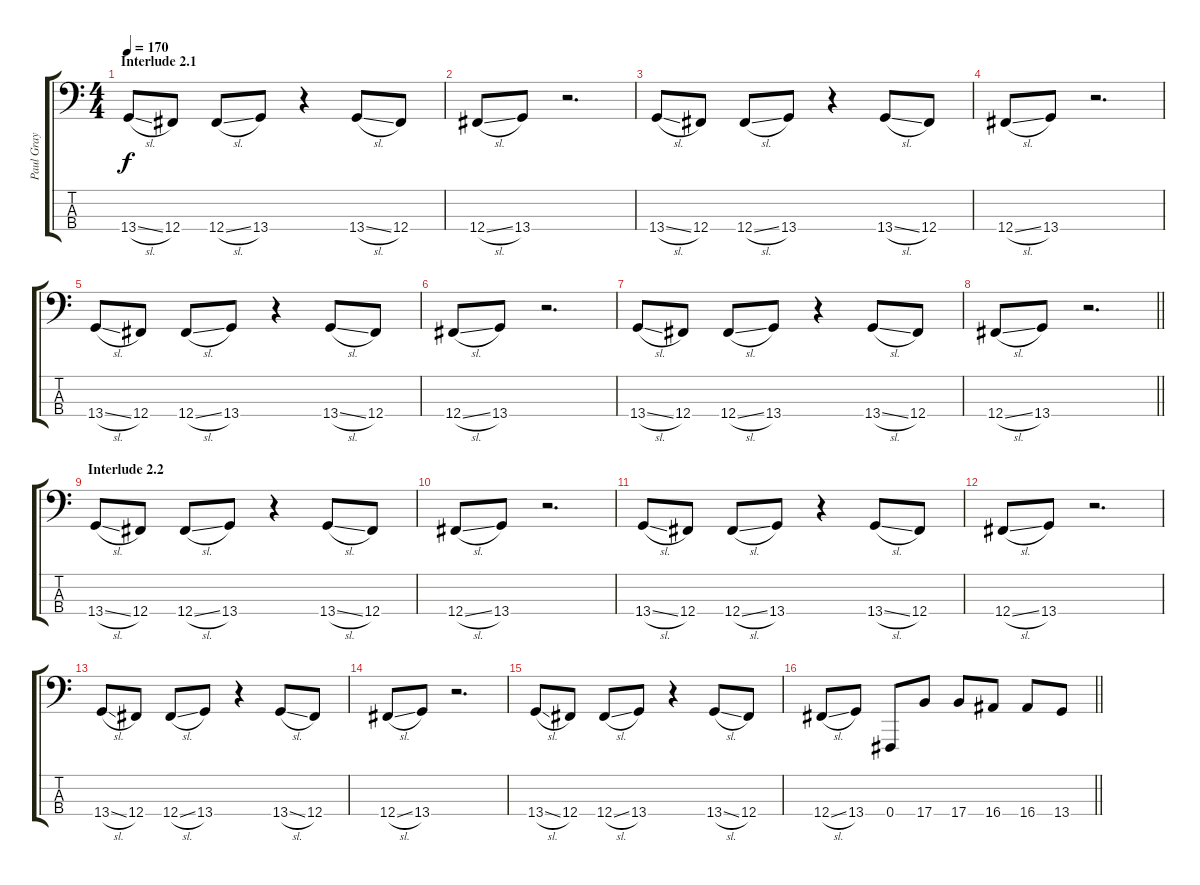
\track ("Paul Gray" "Paul Gray") {instrument electricbasspick}
\staff {score tabs}
\tuning (E2 B1 Gb1 Gb0) {hide}
\ts (4 4)
\section ("" "Interlude 2.1")
\tempo 170
\clef f4
\ks c
13.4{sl}.8{dy f} 12.4.8 12.4{sl}.8 13.4.8 r.4 13.4{sl}.8 12.4.8 |
12.4{sl}.8 13.4.8 r.2{d} |
13.4{sl}.8 12.4.8 12.4{sl}.8 13.4.8 r.4 13.4{sl}.8 12.4.8 |
12.4{sl}.8 13.4.8 r.2{d} |
13.4{sl}.8 12.4.8 12.4{sl}.8 13.4.8 r.4 13.4{sl}.8 12.4.8 |
12.4{sl}.8 13.4.8 r.2{d} |
13.4{sl}.8 12.4.8 12.4{sl}.8 13.4.8 r.4 13.4{sl}.8 12.4.8 |
\barLineRight lightlight
12.4{sl}.8 13.4.8 r.2{d} |
\section ("" "Interlude 2.2")
13.4{sl}.8 12.4.8 12.4{sl}.8 13.4.8 r.4 13.4{sl}.8 12.4.8 |
12.4{sl}.8 13.4.8 r.2{d} |
13.4{sl}.8 12.4.8 12.4{sl}.8 13.4.8 r.4 13.4{sl}.8 12.4.8 |
12.4{sl}.8 13.4.8 r.2{d} |
13.4{sl}.8 12.4.8 12.4{sl}.8 13.4.8 r.4 13.4{sl}.8 12.4.8 |
12.4{sl}.8 13.4.8 r.2{d} |
13.4{sl}.8 12.4.8 12.4{sl}.8 13.4.8 r.4 13.4{sl}.8 12.4.8 |
\barLineRight lightlight
12.4{sl}.8 13.4.8 0.4.8 17.4.8 17.4.8 16.4.8 16.4.8 13.4.8
